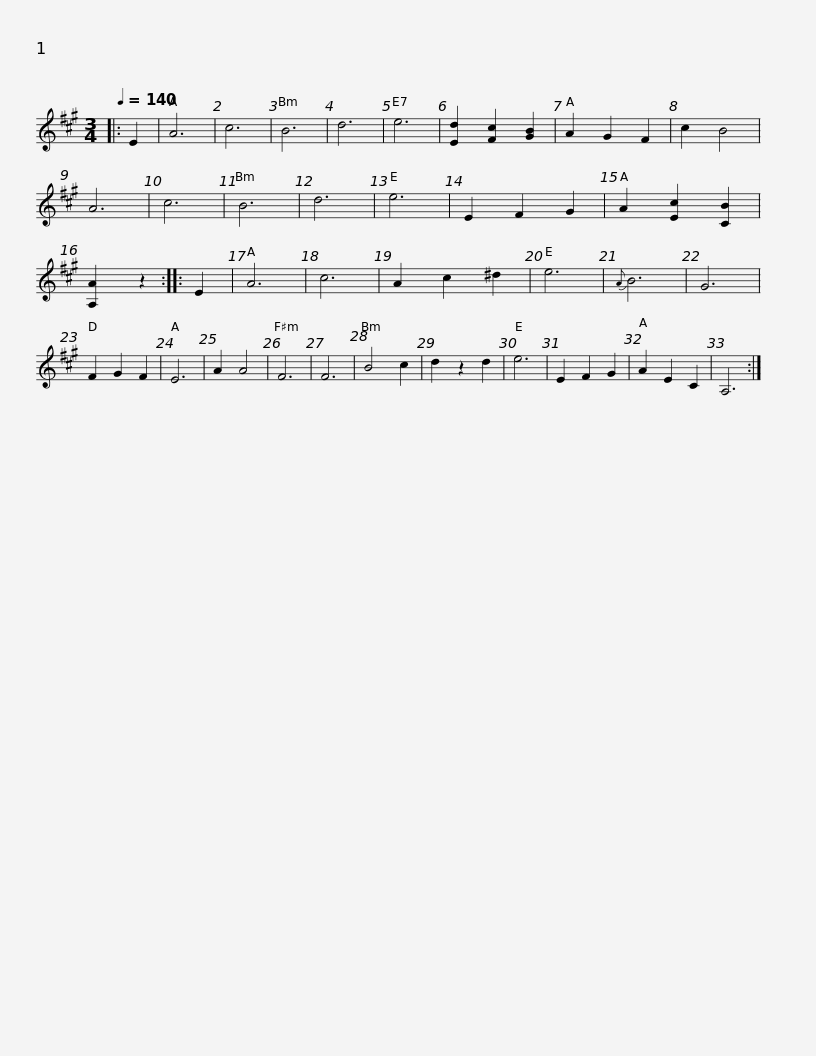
X:1
L:1/8
Q:1/4=140
M:3/4
I:linebreak $
K:A
V:1 treble
V:1
|: E2 | A6 | c6 | B6 | d6 | %5
 e6 | [Ed]2 [Fc]2 [GB]2 | A2 G2 F2 | c2 B4 |$ A6 | %10
 c6 | B6 | d6 | e6 | E2 F2 G2 | %15
 A2 [Ec]2 [CB]2 | [A,A]2 z2 ::$ E2 | A6 | c6 | %20
 A2 c2 ^d2 | e6 |{A} B6 | G6 | F2 G2 F2 | %25
 E6 |$ A2 A4 | F6 | F6 | B4 c2 | %30
 d2 z2 d2 | e6 | E2 F2 G2 | A2 E2 C2 | A,6 :| %35
